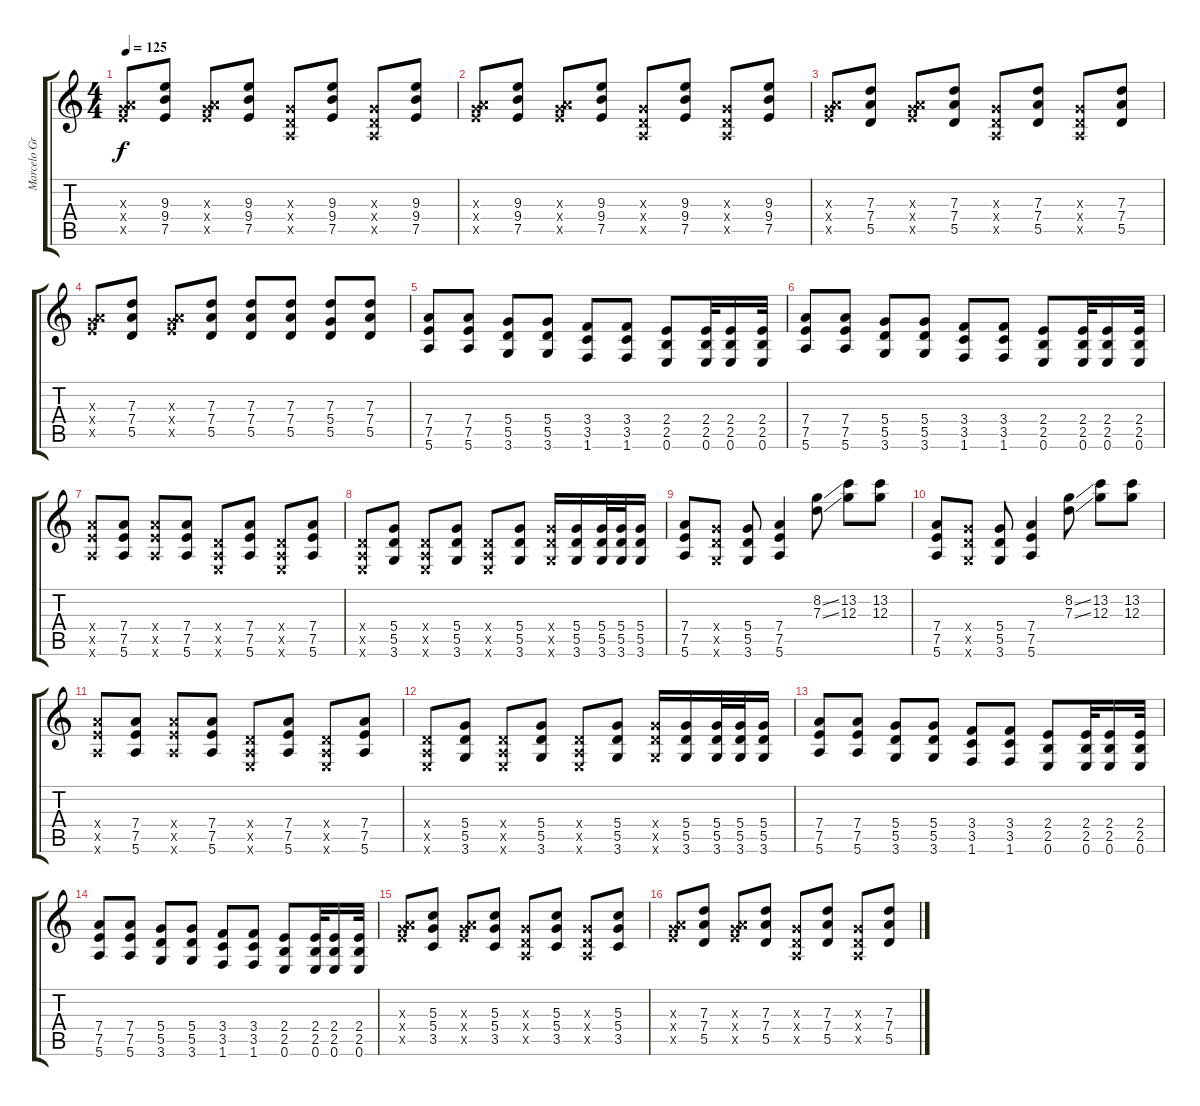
\track ("Marcelo Gross (Base)" "Marcelo Gr") {instrument overdrivenguitar}
\staff {score tabs}
\tuning (E4 B3 G3 D3 A2 E2) {hide}
\ts (4 4)
\tempo 125
\clef g2
\ks c
(0.3{x} 7.4{x} 7.5{x}).8{dy f} (9.3 9.4 7.5).8 (0.3{x} 7.4{x} 7.5{x}).8 (9.3 9.4 7.5).8 (0.3{x} 0.4{x} 0.5{x}).8 (9.3 9.4 7.5).8 (0.3{x} 0.4{x} 0.5{x}).8 (9.3 9.4 7.5).8 |
(0.3{x} 7.4{x} 7.5{x}).8 (9.3 9.4 7.5).8 (0.3{x} 7.4{x} 7.5{x}).8 (9.3 9.4 7.5).8 (0.3{x} 0.4{x} 0.5{x}).8 (9.3 9.4 7.5).8 (0.3{x} 0.4{x} 0.5{x}).8 (9.3 9.4 7.5).8 |
(0.3{x} 7.4{x} 7.5{x}).8 (7.3 7.4 5.5).8 (0.3{x} 7.4{x} 7.5{x}).8 (7.3 7.4 5.5).8 (0.3{x} 0.4{x} 0.5{x}).8 (7.3 7.4 5.5).8 (0.3{x} 0.4{x} 0.5{x}).8 (7.3 7.4 5.5).8 |
(0.3{x} 7.4{x} 7.5{x}).8 (7.3 7.4 5.5).8 (0.3{x} 7.4{x} 7.5{x}).8 (7.3 7.4 5.5).8 (7.3 7.4 5.5).8 (7.3 7.4 5.5).8 (7.3 5.4 5.5).8 (7.3 7.4 5.5).8 |
(7.4 7.5 5.6).8 (7.4 7.5 5.6).8 (5.4 5.5 3.6).8 (5.4 5.5 3.6).8 (3.4 3.5 1.6).8 (3.4 3.5 1.6).8 (2.4 2.5 0.6).8 (2.4 2.5 0.6).32 (2.4 2.5 0.6).16 (2.4 2.5 0.6).32 |
(7.4 7.5 5.6).8 (7.4 7.5 5.6).8 (5.4 5.5 3.6).8 (5.4 5.5 3.6).8 (3.4 3.5 1.6).8 (3.4 3.5 1.6).8 (2.4 2.5 0.6).8 (2.4 2.5 0.6).32 (2.4 2.5 0.6).16 (2.4 2.5 0.6).32 |
(7.4{x} 7.5{x} 5.6{x}).8 (7.4 7.5 5.6).8 (7.4{x} 7.5{x} 5.6{x}).8 (7.4 7.5 5.6).8 (0.4{x} 0.5{x} 0.6{x}).8 (7.4 7.5 5.6).8 (0.4{x} 0.5{x} 0.6{x}).8 (7.4 7.5 5.6).8 |
(0.4{x} 0.5{x} 0.6{x}).8 (5.4 5.5 3.6).8 (0.4{x} 0.5{x} 0.6{x}).8 (5.4 5.5 3.6).8 (0.4{x} 0.5{x} 0.6{x}).8 (5.4 5.5 3.6).8 (5.4{x} 5.5{x} 3.6{x}).16 (5.4 5.5 3.6).16 (5.4 5.5 3.6).32 (5.4 5.5 3.6).32 (5.4 5.5 3.6).16 |
(7.4 7.5 5.6).8 (5.4{x} 5.5{x} 3.6{x}).8 (5.4 5.5 3.6).8 (7.4 7.5 5.6).4 (8.2{ss} 7.3{ss}).8 (13.2 12.3).8 (13.2 12.3).8 |
(7.4 7.5 5.6).8 (5.4{x} 5.5{x} 3.6{x}).8 (5.4 5.5 3.6).8 (7.4 7.5 5.6).4 (8.2{ss} 7.3{ss}).8 (13.2 12.3).8 (13.2 12.3).8 |
(7.4{x} 7.5{x} 5.6{x}).8 (7.4 7.5 5.6).8 (7.4{x} 7.5{x} 5.6{x}).8 (7.4 7.5 5.6).8 (0.4{x} 0.5{x} 0.6{x}).8 (7.4 7.5 5.6).8 (0.4{x} 0.5{x} 0.6{x}).8 (7.4 7.5 5.6).8 |
(0.4{x} 0.5{x} 0.6{x}).8 (5.4 5.5 3.6).8 (0.4{x} 0.5{x} 0.6{x}).8 (5.4 5.5 3.6).8 (0.4{x} 0.5{x} 0.6{x}).8 (5.4 5.5 3.6).8 (5.4{x} 5.5{x} 3.6{x}).16 (5.4 5.5 3.6).16 (5.4 5.5 3.6).32 (5.4 5.5 3.6).32 (5.4 5.5 3.6).16 |
(7.4 7.5 5.6).8 (7.4 7.5 5.6).8 (5.4 5.5 3.6).8 (5.4 5.5 3.6).8 (3.4 3.5 1.6).8 (3.4 3.5 1.6).8 (2.4 2.5 0.6).8 (2.4 2.5 0.6).32 (2.4 2.5 0.6).16 (2.4 2.5 0.6).32 |
(7.4 7.5 5.6).8 (7.4 7.5 5.6).8 (5.4 5.5 3.6).8 (5.4 5.5 3.6).8 (3.4 3.5 1.6).8 (3.4 3.5 1.6).8 (2.4 2.5 0.6).8 (2.4 2.5 0.6).32 (2.4 2.5 0.6).16 (2.4 2.5 0.6).32 |
(0.3{x} 7.4{x} 7.5{x}).8 (5.3 5.4 3.5).8 (0.3{x} 7.4{x} 7.5{x}).8 (5.3 5.4 3.5).8 (0.3{x} 0.4{x} 0.5{x}).8 (5.3 5.4 3.5).8 (0.3{x} 0.4{x} 0.5{x}).8 (5.3 5.4 3.5).8 |
(0.3{x} 7.4{x} 7.5{x}).8 (7.3 7.4 5.5).8 (0.3{x} 7.4{x} 7.5{x}).8 (7.3 7.4 5.5).8 (0.3{x} 0.4{x} 0.5{x}).8 (7.3 7.4 5.5).8 (0.3{x} 0.4{x} 0.5{x}).8 (7.3 7.4 5.5).8
